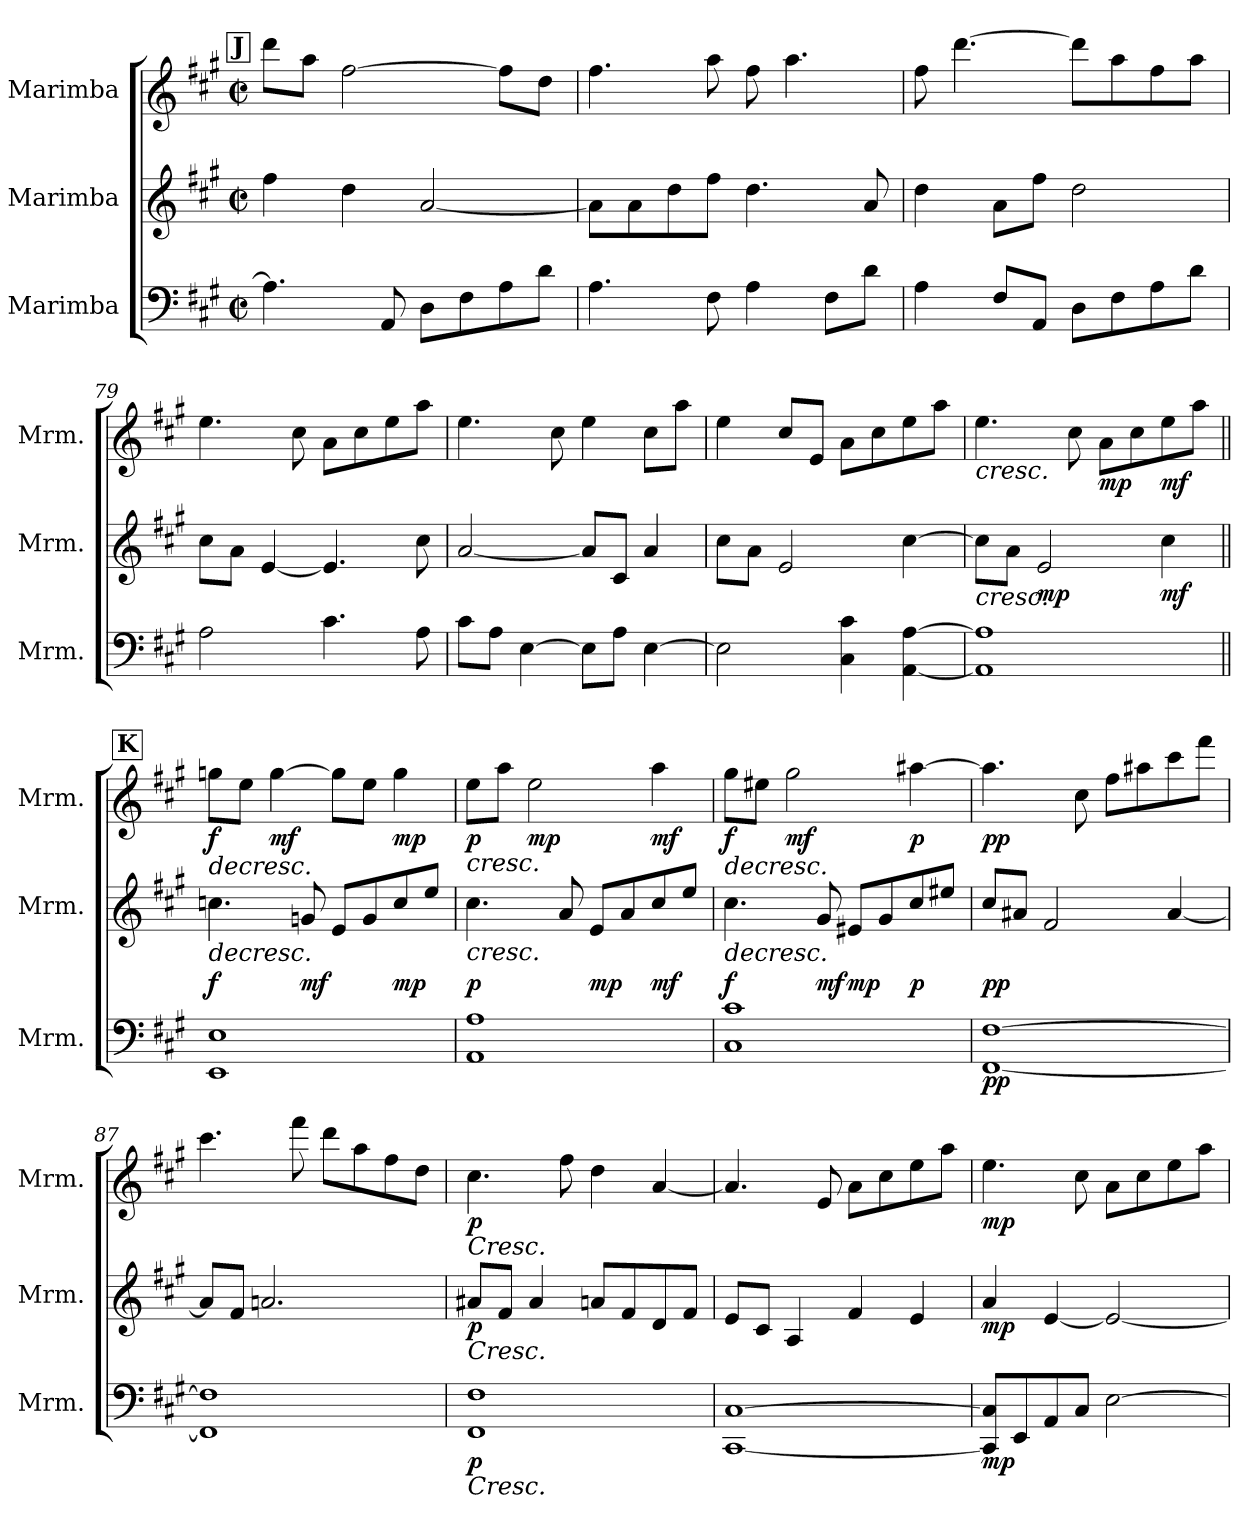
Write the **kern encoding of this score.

**kern	**dynam	**kern	**dynam	**kern	**dynam
*part3	*part3	*part2	*part2	*part1	*part1
*staff3	*staff3	*staff2	*staff2	*staff1	*staff1
*I"Marimba	*	*I"Marimba	*	*I"Marimba	*
*I'Mrm.	*	*I'Mrm.	*	*I'Mrm.	*
*clefF4	*	*clefG2	*	*clefG2	*
*k[f#c#g#]	*	*k[f#c#g#]	*	*k[f#c#g#]	*
*M2/2	*	*M2/2	*	*M2/2	*
*met(c|)	*	*met(c|)	*	*met(c|)	*
!!LO:REH:place=s1:a:B:fs=14:t=J
=76	=76	=76	=76	=76	=76
4.A\]	.	4ff#\	.	8ddd\L	.
.	.	.	.	8aa\J	.
.	.	4dd\	.	[2ff#\	.
8AA/	.	.	.	.	.
8D\L	.	[2a/	.	.	.
8F#\	.	.	.	.	.
8A\	.	.	.	8ff#\L]	.
8d\J	.	.	.	8dd\J	.
=77	=77	=77	=77	=77	=77
4.A\	.	8a\L]	.	4.ff#\	.
.	.	8a\	.	.	.
.	.	8dd\	.	.	.
8F#\	.	8ff#\J	.	8aa\	.
4A\	.	4.dd\	.	8ff#\	.
.	.	.	.	4.aa\	.
8F#\L	.	.	.	.	.
8d\J	.	8a/	.	.	.
=78	=78	=78	=78	=78	=78
4A\	.	4dd\	.	8ff#\	.
.	.	.	.	[4.ddd\	.
8F#/L	.	8a\L	.	.	.
8AA/J	.	8ff#\J	.	.	.
8D\L	.	2dd\	.	8ddd\L]	.
8F#\	.	.	.	8aa\	.
8A\	.	.	.	8ff#\	.
8d\J	.	.	.	8aa\J	.
=79	=79	=79	=79	=79	=79
2A\	.	8cc#\L	.	4.ee\	.
.	.	8a\J	.	.	.
.	.	[4e/	.	.	.
.	.	.	.	8cc#\	.
4.c#\	.	4.e/]	.	8a\L	.
.	.	.	.	8cc#\	.
.	.	.	.	8ee\	.
8A\	.	8cc#\	.	8aa\J	.
!!LO:LB:g=z
=80	=80	=80	=80	=80	=80
8c#\L	.	[2a/	.	4.ee\	.
8A\J	.	.	.	.	.
[4E\	.	.	.	.	.
.	.	.	.	8cc#\	.
8E\L]	.	8a/L]	.	4ee\	.
8A\J	.	8c#/J	.	.	.
[4E\	.	4a/	.	8cc#\L	.
.	.	.	.	8aa\J	.
=81	=81	=81	=81	=81	=81
2E\]	.	8cc#\L	.	4ee\	.
.	.	8a\J	.	.	.
.	.	2e/	.	8cc#/L	.
.	.	.	.	8e/J	.
4C#\ 4c#\	.	.	.	8a\L	.
.	.	.	.	8cc#\	.
[4AA\ [4A\	.	[4cc#\	.	8ee\	.
.	.	.	.	8aa\J	.
=82	=82	=82	=82	=82	=82
!	!	!	!LO:HP:b	!	!LO:HP:b
1AA] 1A]	.	8cc#\L]	<	4.ee\	<
.	.	8a\J	.	.	.
!	!	!	!LO:DY:b	!	!
.	.	2e/	mp	.	.
.	.	.	.	8cc#\	.
!	!	!	!	!	!LO:DY:b
.	.	.	.	8a\L	mp
.	.	.	.	8cc#\	.
!	!	!	!LO:DY:b	!	!LO:DY:b
.	.	4cc#\	mf	8ee\	mf
.	.	.	.	8aa\J	.
.	.	.	[	.	[
!!LO:REH:place=s1:a:B:fs=14:t=K
=83||	=83||	=83||	=83||	=83||	=83||
!	!	!	!LO:HP:b	!	!LO:HP:b
!	!	!	!LO:DY:n=1:b	!	!LO:DY:n=1:b
1EE 1E	.	4.ccn\	> f	8ggn\L	> f
.	.	.	.	8ee\J	.
!	!	!	!	!	!LO:DY:n=2:b
.	.	.	.	[4gg\	mf
!	!	!	!LO:DY:n=2:b	!	!
.	.	8gn/	mf	.	.
.	.	8e/L	.	8gg\L]	.
.	.	8g/	.	8ee\J	.
!	!	!	!LO:DY:n=3:b	!	!LO:DY:n=3:b
.	.	8cc/	mp	4gg\	mp
.	.	8ee/J	.	.	.
.	.	.	]	.	]
=84	=84	=84	=84	=84	=84
!	!	!	!LO:HP:b	!	!LO:HP:b
!	!	!	!LO:DY:n=1:b	!	!LO:DY:n=1:b
1AA 1A	.	4.cc#\	< p	8ee\L	< p
.	.	.	.	8aa\J	.
!	!	!	!	!	!LO:DY:n=2:b
.	.	.	.	2ee\	mp
.	.	8a/	.	.	.
!	!	!	!LO:DY:n=2:b	!	!
.	.	8e/L	mp	.	.
.	.	8a/	.	.	.
!	!	!	!LO:DY:n=3:b	!	!LO:DY:n=3:b
.	.	8cc#/	mf	4aa\	mf
.	.	8ee/J	.	.	.
.	.	.	[	.	[
!!LO:LB:g=z
=85	=85	=85	=85	=85	=85
!	!	!	!LO:HP:b	!	!LO:HP:b
!	!	!	!LO:DY:n=1:b	!	!LO:DY:n=1:b
1C# 1c#	.	4.cc#\	> f	8gg#\L	> f
.	.	.	.	8ee#X\J	.
!	!	!	!	!	!LO:DY:n=2:b
.	.	.	.	2gg#\	mf
!	!	!	!LO:DY:n=2:b	!	!
.	.	8g#/	mf	.	.
!	!	!	!LO:DY:n=3:b	!	!
.	.	8e#X/L	mp	.	.
.	.	8g#/	.	.	.
!	!	!	!LO:DY:n=4:b	!	!LO:DY:n=3:b
.	.	8cc#/	p	[4aa#X\	p
.	.	8ee#X/J	.	.	.
.	.	.	]	.	]
=86	=86	=86	=86	=86	=86
!	!LO:DY:b	!	!LO:DY:b	!	!LO:DY:b
[1FF# [1F#	pp	8cc#/L	pp	4.aa#\]	pp
.	.	8a#X/J	.	.	.
.	.	2f#/	.	.	.
.	.	.	.	8cc#\	.
.	.	.	.	8ff#\L	.
.	.	.	.	8aa#X\	.
.	.	[4a#/	.	8ccc#\	.
.	.	.	.	8fff#\J	.
=87	=87	=87	=87	=87	=87
1FF#] 1F#]	.	8a#/L]	.	4.ccc#\	.
.	.	8f#/J	.	.	.
.	.	2.an/	.	.	.
.	.	.	.	8fff#\	.
.	.	.	.	8ddd\L	.
.	.	.	.	8aa\	.
.	.	.	.	8ff#\	.
.	.	.	.	8dd\J	.
=88	=88	=88	=88	=88	=88
!	!	!	!	!LO:TX:b:i:t=Cresc.	!
!	!	!LO:TX:b:i:t=Cresc.	!	!	!
!LO:TX:b:i:t=Cresc.	!	!	!	!	!
!	!LO:DY:b	!	!LO:DY:b	!	!LO:DY:b
1FF# 1F#	p	8a#X/L	p	4.cc#\	p
.	.	8f#/J	.	.	.
.	.	4a#/	.	.	.
.	.	.	.	8ff#\	.
.	.	8an/L	.	4dd\	.
.	.	8f#/	.	.	.
.	.	8d/	.	[4a/	.
.	.	8f#/J	.	.	.
!!LO:PB:g=z
=89	=89	=89	=89	=89	=89
[1CC# [1C#	.	8e/L	.	4.a/]	.
.	.	8c#/J	.	.	.
.	.	4A/	.	.	.
.	.	.	.	8e/	.
.	.	4f#/	.	8a\L	.
.	.	.	.	8cc#\	.
.	.	4e/	.	8ee\	.
.	.	.	.	8aa\J	.
=90	=90	=90	=90	=90	=90
!	!LO:DY:b	!	!LO:DY:b	!	!LO:DY:b
8CC#/] 8C#/]L	mp	4a/	mp	4.ee\	mp
8EE/	.	.	.	.	.
8AA/	.	[4e/	.	.	.
8C#/J	.	.	.	8cc#\	.
[2E\	.	2e/_	.	8a\L	.
.	.	.	.	8cc#\	.
.	.	.	.	8ee\	.
.	.	.	.	8aa\J	.
=	=	=	=	=	=
*-	*-	*-	*-	*-	*-
